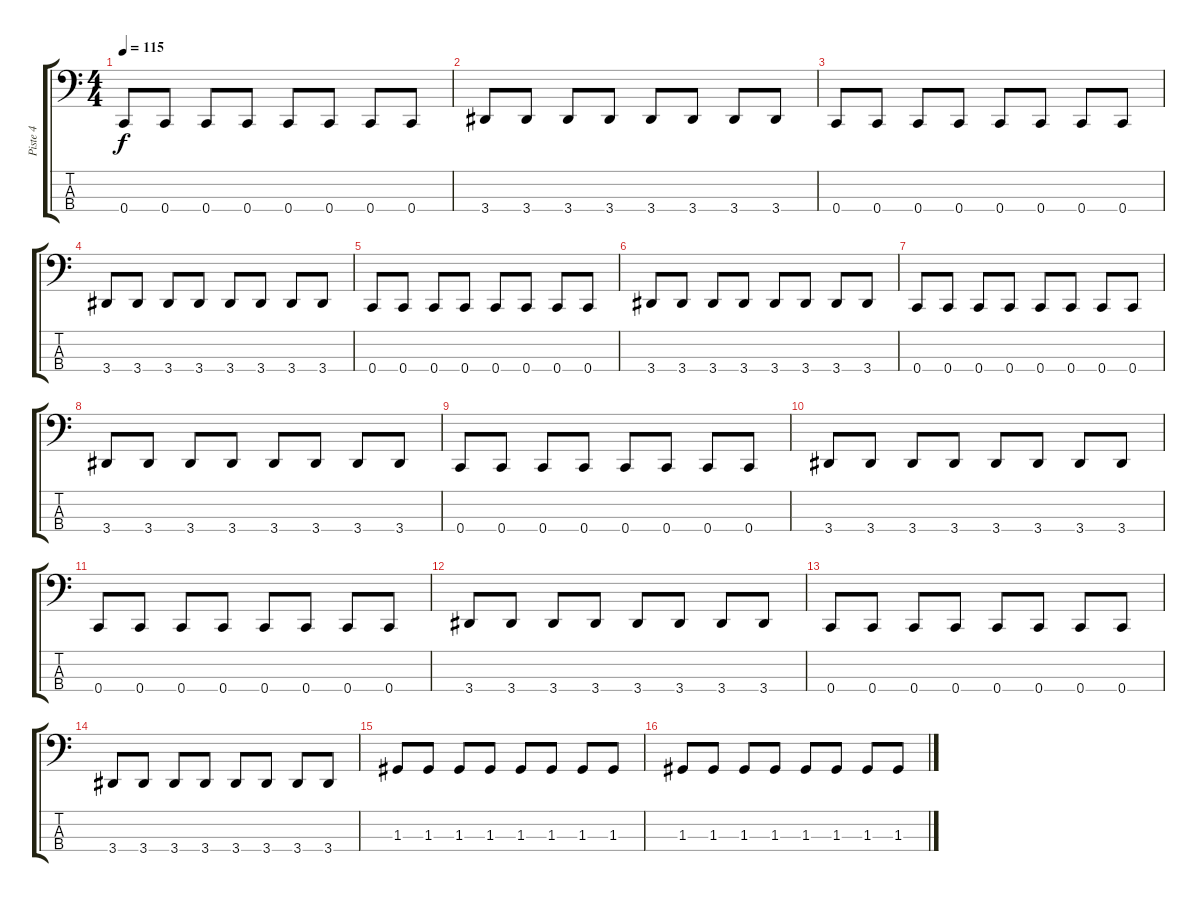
\track ("Piste 4" "Piste 4") {instrument electricbassfinger}
\staff {score tabs}
\tuning (F2 C2 G1 C1) {hide}
\ts (4 4)
\tempo 115
\clef f4
\ks c
0.4.8{dy f instrument electricbassfinger} 0.4.8 0.4.8 0.4.8 0.4.8 0.4.8 0.4.8 0.4.8 |
3.4.8 3.4.8 3.4.8 3.4.8 3.4.8 3.4.8 3.4.8 3.4.8 |
0.4.8 0.4.8 0.4.8 0.4.8 0.4.8 0.4.8 0.4.8 0.4.8 |
3.4.8 3.4.8 3.4.8 3.4.8 3.4.8 3.4.8 3.4.8 3.4.8 |
0.4.8 0.4.8 0.4.8 0.4.8 0.4.8 0.4.8 0.4.8 0.4.8 |
3.4.8 3.4.8 3.4.8 3.4.8 3.4.8 3.4.8 3.4.8 3.4.8 |
0.4.8 0.4.8 0.4.8 0.4.8 0.4.8 0.4.8 0.4.8 0.4.8 |
3.4.8 3.4.8 3.4.8 3.4.8 3.4.8 3.4.8 3.4.8 3.4.8 |
0.4.8 0.4.8 0.4.8 0.4.8 0.4.8 0.4.8 0.4.8 0.4.8 |
3.4.8 3.4.8 3.4.8 3.4.8 3.4.8 3.4.8 3.4.8 3.4.8 |
0.4.8 0.4.8 0.4.8 0.4.8 0.4.8 0.4.8 0.4.8 0.4.8 |
3.4.8 3.4.8 3.4.8 3.4.8 3.4.8 3.4.8 3.4.8 3.4.8 |
0.4.8 0.4.8 0.4.8 0.4.8 0.4.8 0.4.8 0.4.8 0.4.8 |
3.4.8 3.4.8 3.4.8 3.4.8 3.4.8 3.4.8 3.4.8 3.4.8 |
1.3.8 1.3.8 1.3.8 1.3.8 1.3.8 1.3.8 1.3.8 1.3.8 |
1.3.8 1.3.8 1.3.8 1.3.8 1.3.8 1.3.8 1.3.8 1.3.8
